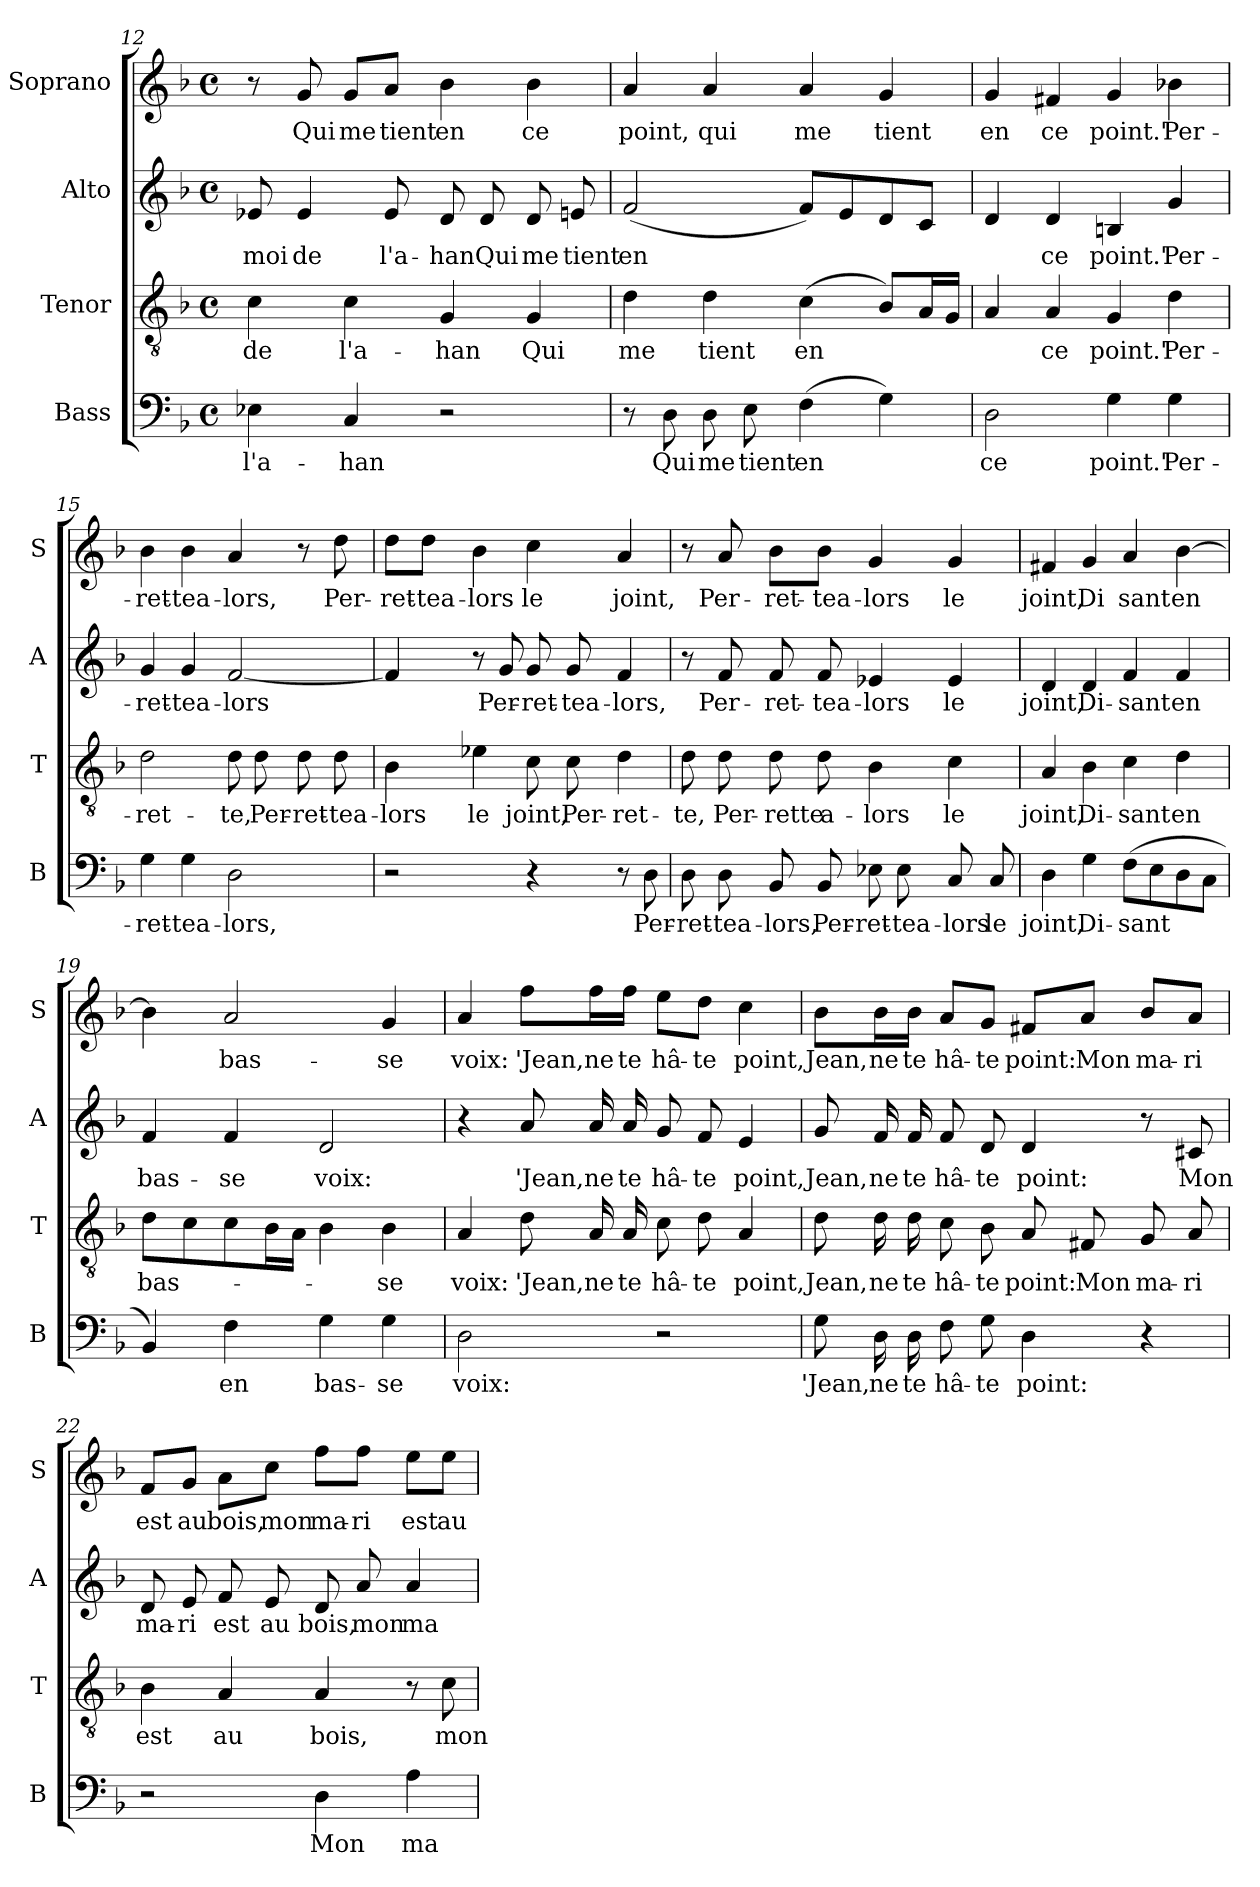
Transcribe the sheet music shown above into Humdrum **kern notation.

**kern	**text	**kern	**text	**kern	**text	**kern	**text
*part4	*part4	*part3	*part3	*part2	*part2	*part1	*part1
*staff4	*staff4	*staff3	*staff3	*staff2	*staff2	*staff1	*staff1
*I"Bass	*	*I"Tenor	*	*I"Alto	*	*I"Soprano	*
*I'B	*	*I'T	*	*I'A	*	*I'S	*
*clefF4	*	*clefGv2	*	*clefG2	*	*clefG2	*
*k[b-]	*	*k[b-]	*	*k[b-]	*	*k[b-]	*
*F:	*	*F:	*	*F:	*	*F:	*
*M4/4	*	*M4/4	*	*M4/4	*	*M4/4	*
*met(c)	*	*met(c)	*	*met(c)	*	*met(c)	*
=12	=12	=12	=12	=12	=12	=12	=12
4E-X\	l'a-	4c\	de	8e-X/	moi	8r	.
.	.	.	.	4e-/	de	8g/	Qui
4C/	-han	4c\	l'a-	.	.	8g/L	me
.	.	.	.	8e-/	l'a-	8a/J	tient
2r	.	4G/	-han	8d/	-han	4b-\	en
.	.	.	.	8d/	Qui	.	.
.	.	4G/	Qui	8d/	me	4b-\	ce
.	.	.	.	8en/	tient	.	.
=13	=13	=13	=13	=13	=13	=13	=13
8r	.	4d\	me	(2f/	en	4a/	point,
8D\	Qui	.	.	.	.	.	.
8D\	me	4d\	tient	.	.	4a/	qui
8E\	tient	.	.	.	.	.	.
(4F\	en	(4c\	en	8f/L)	.	4a/	me
.	.	.	.	8e/	.	.	.
4G\)	.	8B-/L)	.	8d/	.	4g/	tient
.	.	16A/L	.	8c/J	.	.	.
.	.	16G/JJ	.	.	.	.	.
!!LO:LB:g=z
=14	=14	=14	=14	=14	=14	=14	=14
2D\	ce	4A/	.	4d/	.	4g/	en
.	.	4A/	ce	4d/	ce	4f#X/	ce
4G\	point.'	4G/	point.'	4Bn/	point.'	4g/	point.'
4G\	Per-	4d\	Per-	4g/	Per-	4b-X\	Per-
=15	=15	=15	=15	=15	=15	=15	=15
4G\	-ret-	2d\	-ret-	4g/	-ret-	4b-\	-ret-
4G\	-te­a-	.	.	4g/	-te­a-	4b-\	-te­a-
2D\	-lors,	8d\	-te,	[2f/	-lors	4a/	-lors,
.	.	8d\	Per-	.	.	.	.
.	.	8d\	-ret-	.	.	8r	.
.	.	8d\	-te­a-	.	.	8dd\	Per-
=16	=16	=16	=16	=16	=16	=16	=16
2r	.	4B-\	-lors	4f/]	.	8dd\L	-ret-
.	.	.	.	.	.	8dd\J	-te­a-
.	.	4e-X\	le	8r	.	4b-\	-lors
.	.	.	.	8g/	Per-	.	.
4r	.	8c\	joint,	8g/	-ret-	4cc\	le
.	.	8c\	Per-	8g/	-te­a-	.	.
8r	.	4d\	-ret-	4f/	-lors,	4a/	joint,
8D\	Per-	.	.	.	.	.	.
!!LO:PB:g=z
=17	=17	=17	=17	=17	=17	=17	=17
8D\	-ret-	8d\	-te,	8r	.	8r	.
8D\	-te­a-	8d\	Per-	8f/	Per-	8a/	Per-
8BB-/	-lors,	8d\	-rette	8f/	-ret-	8b-\L	-ret-
8BB-/	Per-	8d\	a-	8f/	-te­a-	8b-\J	-te­a-
8E-X\	-ret-	4B-\	-lors	4e-X/	-lors	4g/	-lors
8E-\	-te­a-	.	.	.	.	.	.
8C/	-lors	4c\	le	4e-/	le	4g/	le
8C/	le	.	.	.	.	.	.
=18	=18	=18	=18	=18	=18	=18	=18
4D\	joint,	4A/	joint,	4d/	joint,	4f#X/	joint,
4G\	Di-	4B-\	Di-	4d/	Di-	4g/	Di
(8F\L	-sant	4c\	-sant	4f/	-sant	4a/	sant
8E\	.	.	.	.	.	.	.
8D\	.	4d\	en	4f/	en	[4b-\	en
8C\J	.	.	.	.	.	.	.
=19	=19	=19	=19	=19	=19	=19	=19
4BB-/)	.	8d\L	bas-	4f/	bas-	4b-\]	.
.	.	8c\	.	.	.	.	.
4F\	en	8c\	.	4f/	-se	2a/	bas-
.	.	16B-\L	.	.	.	.	.
.	.	16A\JJ	.	.	.	.	.
4G\	bas-	4B-\	.	2d/	voix:	.	.
4G\	-se	4B-\	-se	.	.	4g/	-se
!!LO:LB:g=z
=20	=20	=20	=20	=20	=20	=20	=20
2D\	voix:	4A/	voix:	4r	.	4a/	voix:
.	.	8d\	'Jean,	8a/	'Jean,	8ff\L	'Jean,
.	.	16A/	ne	16a/	ne	16ff\L	ne
.	.	16A/	te	16a/	te	16ff\JJ	te
2r	.	8c\	hâ-	8g/	hâ-	8ee\L	hâ-
.	.	8d\	-te	8f/	-te	8dd\J	-te
.	.	4A/	point,	4e/	point,	4cc\	point,
=21	=21	=21	=21	=21	=21	=21	=21
8G\	'Jean,	8d\	Jean,	8g/	Jean,	8b-\L	Jean,
16D\	ne	16d\	ne	16f/	ne	16b-\L	ne
16D\	te	16d\	te	16f/	te	16b-\JJ	te
8F\	hâ-	8c\	hâ-	8f/	hâ-	8a/L	hâ-
8G\	-te	8B-\	-te	8d/	-te	8g/J	-te
4D\	point:	8A/	point:	4d/	point:	8f#X/L	point:
.	.	8F#X/	Mon	.	.	8a/J	Mon
4r	.	8G/	ma-	8r	.	8b-/L	ma-
.	.	8A/	-ri	8c#X/	Mon	8a/J	-ri
!!LO:LB:g=z
=22	=22	=22	=22	=22	=22	=22	=22
2r	.	4B-\	est	8d/	ma-	8f/L	est
.	.	.	.	8e/	-ri	8g/J	au
.	.	4A/	au	8f/	est	8a\L	bois,
.	.	.	.	8e/	au	8cc\J	mon
4D\	Mon	4A/	bois,	8d/	bois,	8ff\L	ma-
.	.	.	.	8a/	mon	8ff\J	-ri
4A\	ma-	8r	.	4a/	ma-	8ee\L	est
.	.	8c\	mon	.	.	8ee\J	au
=	=	=	=	=	=	=	=
*-	*-	*-	*-	*-	*-	*-	*-
